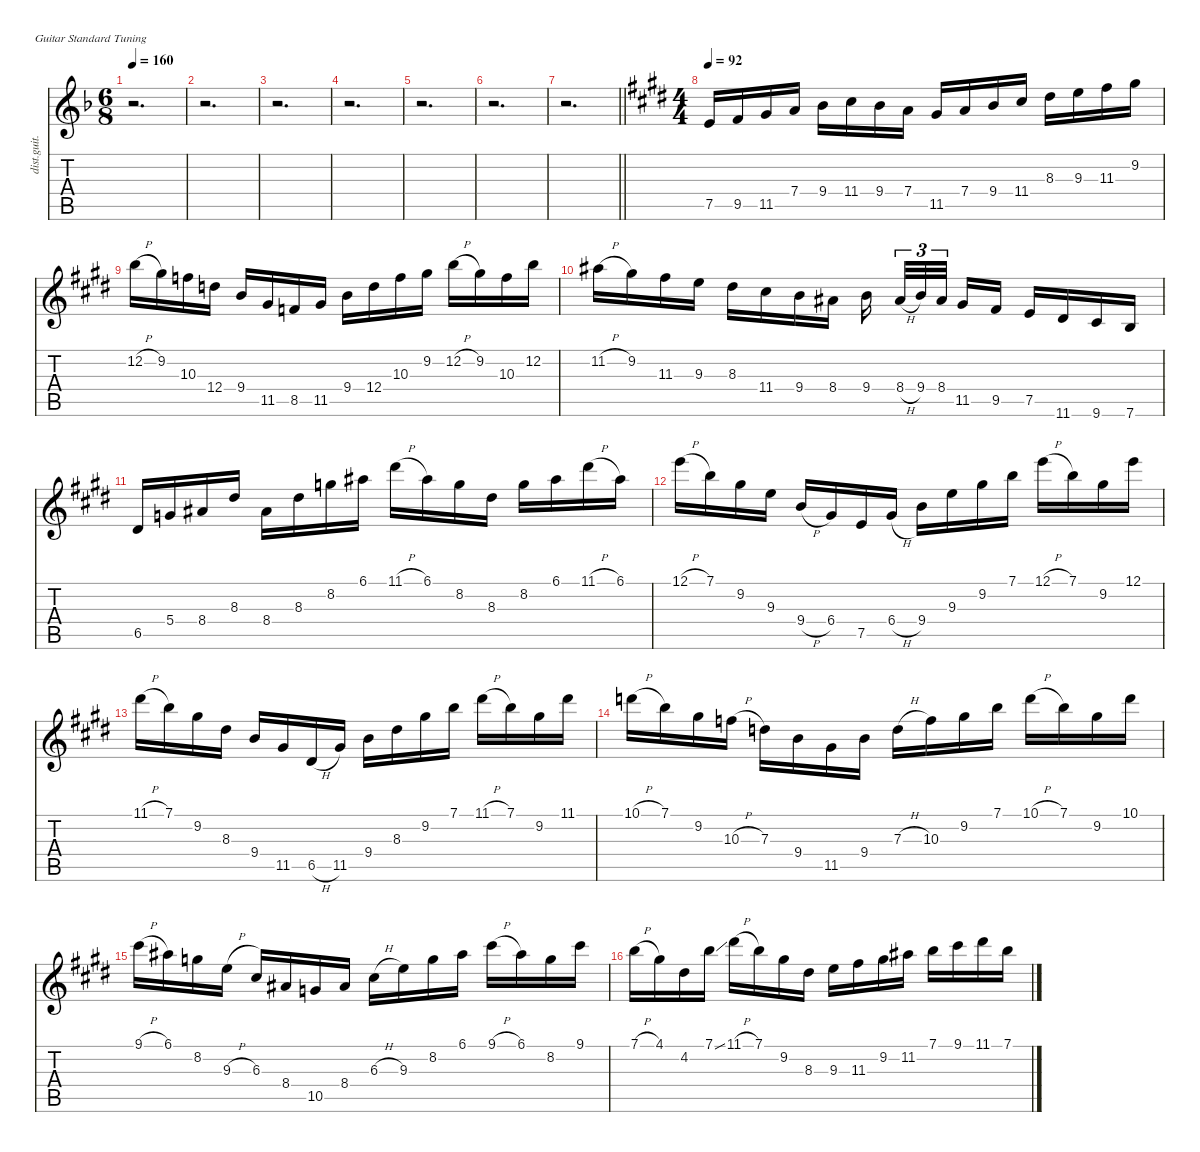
\defaultSystemsLayout 4
\hideDynamics
\bracketExtendMode nobrackets
\otherSystemsTrackNameOrientation horizontal
\track ("Jason Becker Lead 1" "dist.guit.") {instrument distortionguitar}
\staff {score tabs}
\tuning (E4 B3 G3 D3 A2 E2)
\ts (6 8)
\tempo 160
\clef g2
\ks f
r.2{d dy mf beam Down} |
r.2{d beam Down} |
r.2{d beam Down} |
r.2{d beam Down} |
r.2{d beam Down} |
r.2{d beam Down} |
\barLineRight lightlight
r.2{d beam Down} |
\ts (4 4)
\beaming (8 2 2 2 2)
\tempo 92
\ks e
7.5{acc forcenatural}.16{beam Up} 9.5{acc #}.16{beam Up} 11.5{acc #}.16{beam Up} 7.4{acc forcenatural}.16{beam Up} 9.4{acc forcenatural}.16{beam Down} 11.4{acc #}.16{beam Down} 9.4{acc forcenatural}.16{beam Down} 7.4{acc forcenatural}.16{beam Down} 11.5{acc #}.16{beam Up} 7.4{acc forcenatural}.16{beam Up} 9.4{acc forcenatural}.16{beam Up} 11.4{acc #}.16{beam Up} 8.3{acc #}.16{beam Down} 9.3{acc forcenatural}.16{beam Down} 11.3{acc #}.16{beam Down} 9.2{acc #}.16{beam Down} |
12.2{h acc forcenatural}.16{beam Down} 9.2{acc #}.16{beam Down} 10.3{acc forcenatural}.16{beam Down} 12.4{acc forcenatural}.16{beam Down} 9.4{acc forcenatural}.16{beam Up} 11.5{acc #}.16{beam Up} 8.5{acc forcenatural}.16{beam Up} 11.5{acc #}.16{beam Up} 9.4{acc forcenatural}.16{beam Down} 12.4{acc forcenatural}.16{beam Down} 10.3{acc forcenatural}.16{beam Down} 9.2{acc #}.16{beam Down} 12.2{h acc forcenatural}.16{beam Down} 9.2{acc #}.16{beam Down} 10.3{acc forcenatural}.16{beam Down} 12.2{acc forcenatural}.16{beam Down} |
11.2{h acc #}.16{beam Down} 9.2{acc #}.16{beam Down} 11.3{acc #}.16{beam Down} 9.3{acc forcenatural}.16{beam Down} 8.3{acc #}.16{beam Down} 11.4{acc #}.16{beam Down} 9.4{acc forcenatural}.16{beam Down} 8.4{acc #}.16{beam Down} 9.4{acc forcenatural}.16{beam Down} 8.4{h acc #}.32{tu (3 2) beam Up} 9.4{acc forcenatural}.32{tu (3 2) beam Up} 8.4{acc #}.32{tu (3 2) beam Up} 11.5{acc #}.16{beam Up} 9.5{acc #}.16{beam Up} 7.5{acc forcenatural}.16{beam Up} 11.6{acc #}.16{beam Up} 9.6{acc #}.16{beam Up} 7.6{acc forcenatural}.16{beam Up} |
6.5{acc #}.16{beam Up} 5.4{acc forcenatural}.16{beam Up} 8.4{acc #}.16{beam Up} 8.3{acc #}.16{beam Up} 8.4{acc #}.16{beam Down} 8.3{acc #}.16{beam Down} 8.2{acc forcenatural}.16{beam Down} 6.1{acc #}.16{beam Down} 11.1{h acc #}.16{beam Down} 6.1{acc #}.16{beam Down} 8.2{acc forcenatural}.16{beam Down} 8.3{acc #}.16{beam Down} 8.2{acc forcenatural}.16{beam Down} 6.1{acc #}.16{beam Down} 11.1{h acc #}.16{beam Down} 6.1{acc #}.16{beam Down} |
12.1{h acc forcenatural}.16{beam Down} 7.1{acc forcenatural}.16{beam Down} 9.2{acc #}.16{beam Down} 9.3{acc forcenatural}.16{beam Down} 9.4{h acc forcenatural}.16{beam Up} 6.4{acc #}.16{beam Up} 7.5{acc forcenatural}.16{beam Up} 6.4{h acc #}.16{beam Up} 9.4{acc forcenatural}.16{beam Down} 9.3{acc forcenatural}.16{beam Down} 9.2{acc #}.16{beam Down} 7.1{acc forcenatural}.16{beam Down} 12.1{h acc forcenatural}.16{beam Down} 7.1{acc forcenatural}.16{beam Down} 9.2{acc #}.16{beam Down} 12.1{acc forcenatural}.16{beam Down} |
11.1{h acc #}.16{beam Down} 7.1{acc forcenatural}.16{beam Down} 9.2{acc #}.16{beam Down} 8.3{acc #}.16{beam Down} 9.4{acc forcenatural}.16{beam Up} 11.5{acc #}.16{beam Up} 6.5{h acc #}.16{beam Up} 11.5{acc #}.16{beam Up} 9.4{acc forcenatural}.16{beam Down} 8.3{acc #}.16{beam Down} 9.2{acc #}.16{beam Down} 7.1{acc forcenatural}.16{beam Down} 11.1{h acc #}.16{beam Down} 7.1{acc forcenatural}.16{beam Down} 9.2{acc #}.16{beam Down} 11.1{acc #}.16{beam Down} |
10.1{h acc forcenatural}.16{beam Down} 7.1{acc forcenatural}.16{beam Down} 9.2{acc #}.16{beam Down} 10.3{h acc forcenatural}.16{beam Down} 7.3{acc forcenatural}.16{beam Down} 9.4{acc forcenatural}.16{beam Down} 11.5{acc #}.16{beam Down} 9.4{acc forcenatural}.16{beam Down} 7.3{h acc forcenatural}.16{beam Down} 10.3{acc forcenatural}.16{beam Down} 9.2{acc #}.16{beam Down} 7.1{acc forcenatural}.16{beam Down} 10.1{h acc forcenatural}.16{beam Down} 7.1{acc forcenatural}.16{beam Down} 9.2{acc #}.16{beam Down} 10.1{acc forcenatural}.16{beam Down} |
9.1{h acc #}.16{beam Down} 6.1{acc #}.16{beam Down} 8.2{acc forcenatural}.16{beam Down} 9.3{h acc forcenatural}.16{beam Down} 6.3{acc #}.16{beam Up} 8.4{acc #}.16{beam Up} 10.5{acc forcenatural}.16{beam Up} 8.4{acc #}.16{beam Up} 6.3{h acc #}.16{beam Down} 9.3{acc forcenatural}.16{beam Down} 8.2{acc forcenatural}.16{beam Down} 6.1{acc #}.16{beam Down} 9.1{h acc #}.16{beam Down} 6.1{acc #}.16{beam Down} 8.2{acc forcenatural}.16{beam Down} 9.1{acc #}.16{beam Down} |
7.1{h acc forcenatural}.16{beam Down} 4.1{acc #}.16{beam Down} 4.2{acc #}.16{beam Down} 7.1{ss acc forcenatural}.16{beam Down} 11.1{h acc #}.16{beam Down} 7.1{acc forcenatural}.16{beam Down} 9.2{acc #}.16{beam Down} 8.3{acc #}.16{beam Down} 9.3{acc forcenatural}.16{beam Down} 11.3{acc #}.16{beam Down} 9.2{acc #}.16{beam Down} 11.2{acc #}.16{beam Down} 7.1{acc forcenatural}.16{beam Down} 9.1{acc #}.16{beam Down} 11.1{acc #}.16{beam Down} 7.1{acc forcenatural}.16{beam Down}
